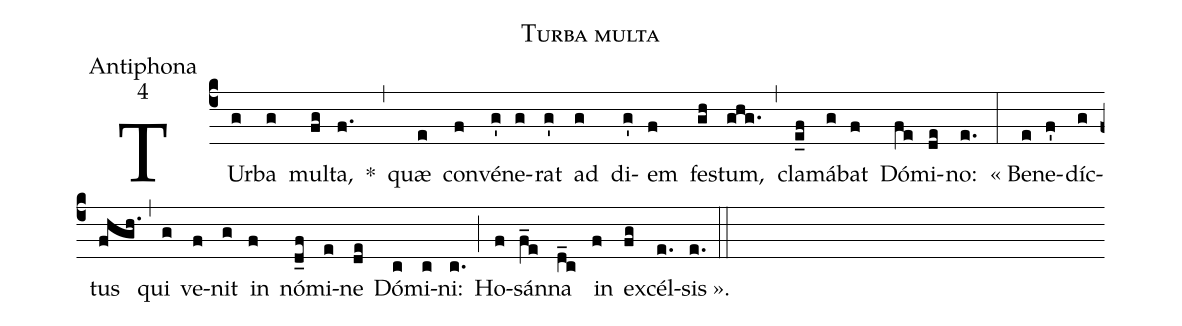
name:Turba multa;
office-part:Antiphona;
mode:4;
%%
(c4) TUr(g)ba(g) mul(fg)ta,(f.) *(,) quæ(e) con(f)vé(g')ne(g)rat(g') ad(g) di(g')em(f) fes(gh)tum,(ghg.) (,) cla(e_f)má(g)bat(f) Dó(fe)mi(de)no:(e.) (:) « Be(e)ne(f')díc(g)tus(fhgh.) (,) qui(g) ve(f)nit(g) in(f) nó(d_f)mi(e)ne(de) Dó(c)mi(c)ni:(c.) (;) Ho(f)sán(f_e)na(d_c) in(f) ex(fg)cél(e.)sis ».(e.) (::)
